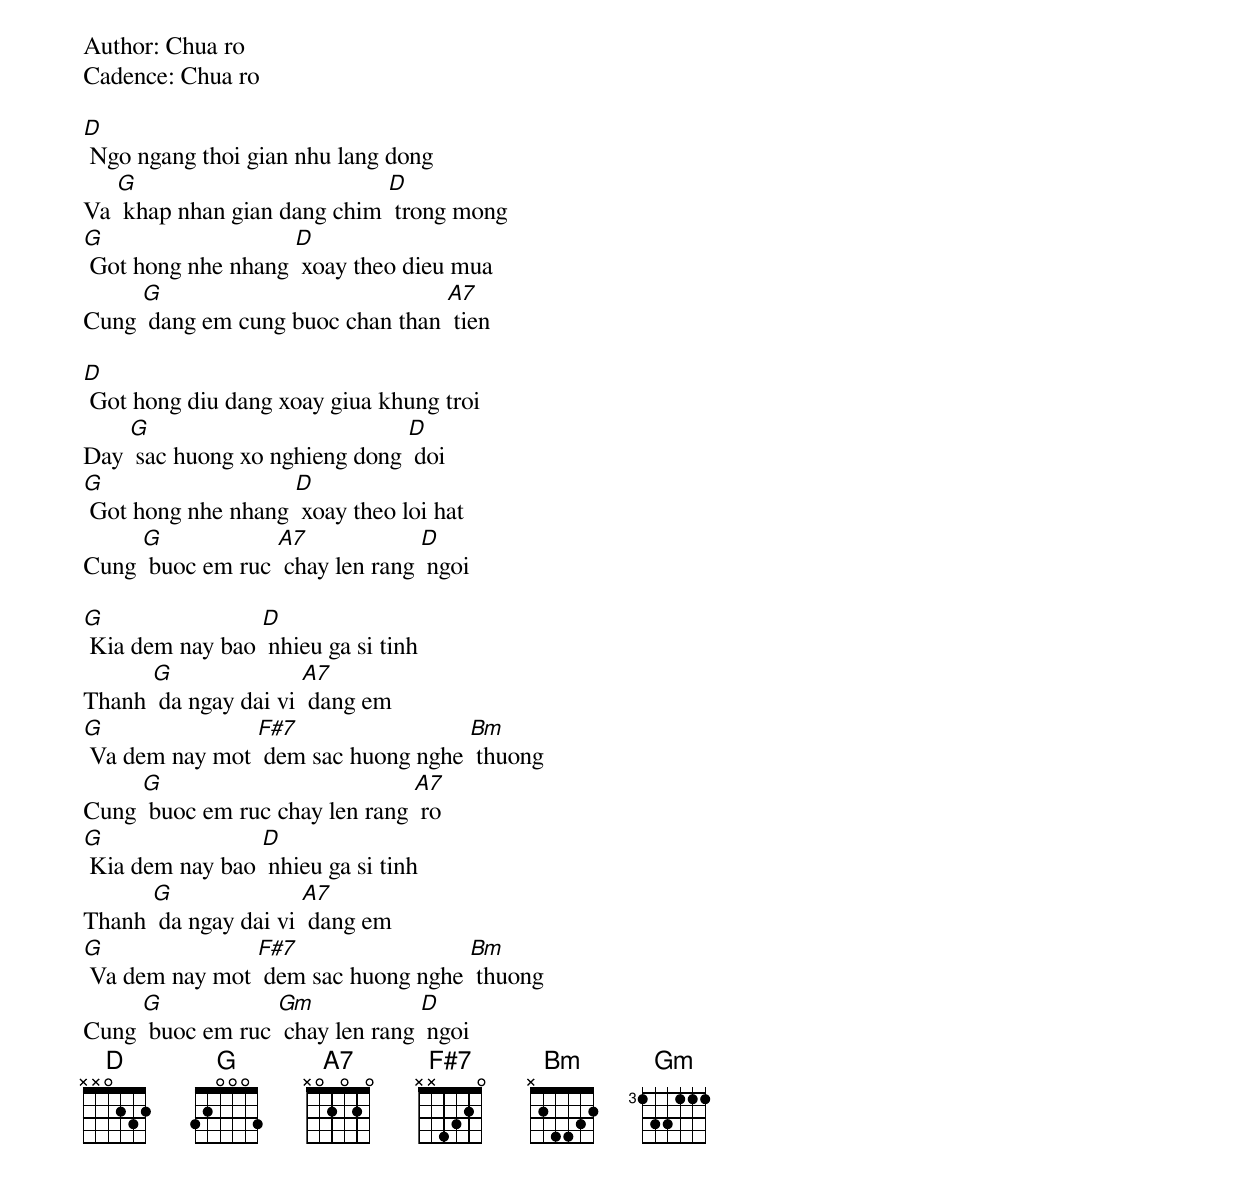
Author: Chua ro
Cadence: Chua ro

[D] Ngo ngang thoi gian nhu lang dong
Va [G] khap nhan gian dang chim [D] trong mong
[G] Got hong nhe nhang [D] xoay theo dieu mua
Cung [G] dang em cung buoc chan than [A7] tien

[D] Got hong diu dang xoay giua khung troi
Day [G] sac huong xo nghieng dong [D] doi
[G] Got hong nhe nhang [D] xoay theo loi hat
Cung [G] buoc em ruc [A7] chay len rang [D] ngoi

[G] Kia dem nay bao [D] nhieu ga si tinh
Thanh [G] da ngay dai vi [A7] dang em
[G] Va dem nay mot [F#7] dem sac huong nghe [Bm] thuong
Cung [G] buoc em ruc chay len rang [A7] ro
[G] Kia dem nay bao [D] nhieu ga si tinh
Thanh [G] da ngay dai vi [A7] dang em
[G] Va dem nay mot [F#7] dem sac huong nghe [Bm] thuong
Cung [G] buoc em ruc [Gm] chay len rang [D] ngoi
